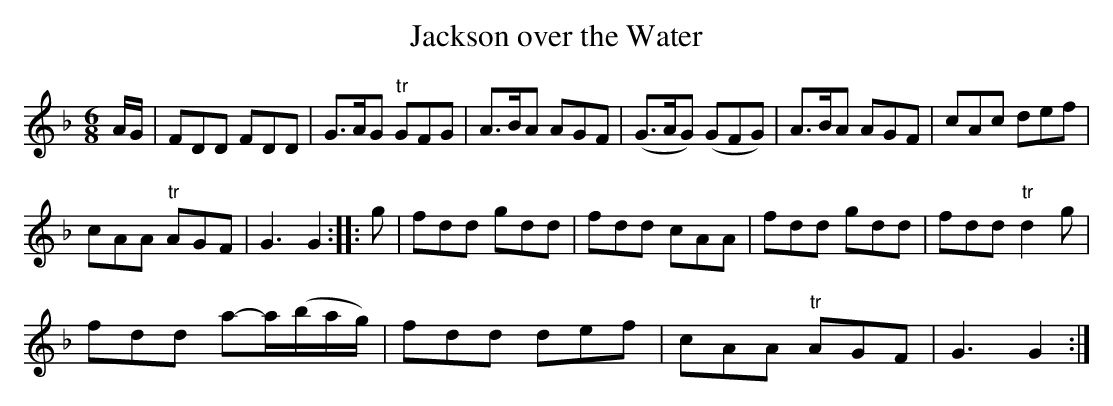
X:1
T:Jackson over the Water
M:6/8
K:GDor
A/G/|\
FDD FDD| G>AG "tr"GFG| \
A>BA AGF| (G>AG) (GFG)|\
A>BA AGF| cAc def|
cAA "tr"AGF| G3 G2::\
g|\
fdd gdd| fdd cAA| \
fdd gdd| fdd "tr"d2g|
fdd a-a/(b/a/g/)| fdd def| \
cAA "tr"AGF| G3G2:|
